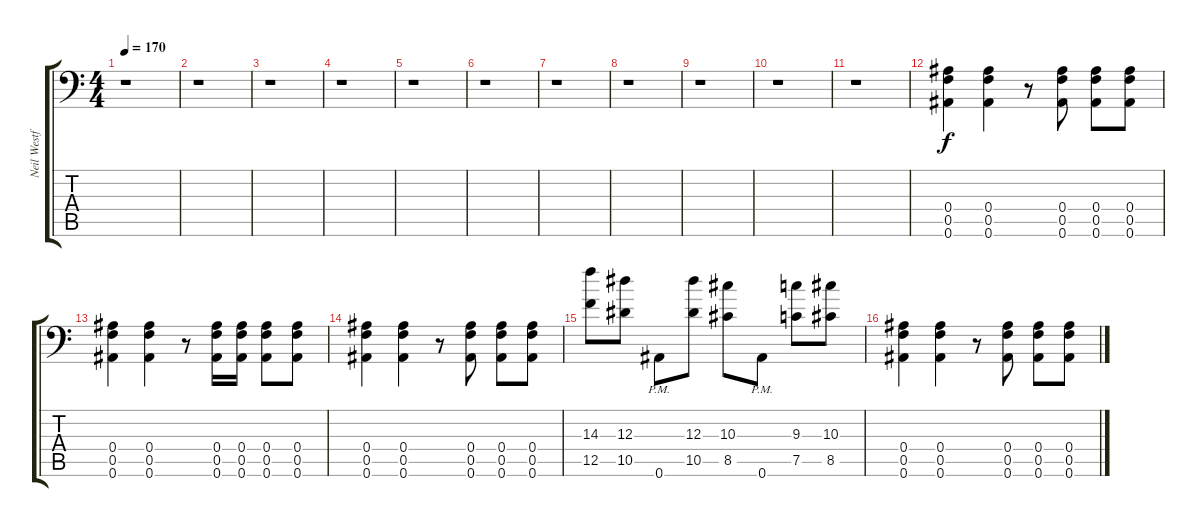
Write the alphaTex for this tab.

\track ("Neil Westfall - Rhythm Guitar (Right)" "Neil Westf") {instrument distortionguitar}
\staff {score tabs}
\tuning (C4 G3 Eb3 Bb2 F2 Bb1) {hide}
\ts (4 4)
\tempo 170
\clef f4
\ks c
r.1{dy f} |
r.1 |
r.1 |
r.1 |
r.1 |
r.1 |
r.1 |
r.1 |
r.1 |
r.1 |
r.1 |
(0.4 0.5 0.6).4 (0.4 0.5 0.6).4 r.8 (0.4 0.5 0.6).8 (0.4 0.5 0.6).8 (0.4 0.5 0.6).8 |
(0.4 0.5 0.6).4 (0.4 0.5 0.6).4 r.8 (0.4 0.5 0.6).16 (0.4 0.5 0.6).16 (0.4 0.5 0.6).8 (0.4 0.5 0.6).8 |
(0.4 0.5 0.6).4 (0.4 0.5 0.6).4 r.8 (0.4 0.5 0.6).8 (0.4 0.5 0.6).8 (0.4 0.5 0.6).8 |
(14.3 12.5).8 (12.3 10.5).8 0.6{pm}.8 (12.3 10.5).8 (10.3 8.5).8 0.6{pm}.8 (9.3 7.5).8 (10.3 8.5).8 |
(0.4 0.5 0.6).4 (0.4 0.5 0.6).4 r.8 (0.4 0.5 0.6).8 (0.4 0.5 0.6).8 (0.4 0.5 0.6).8
